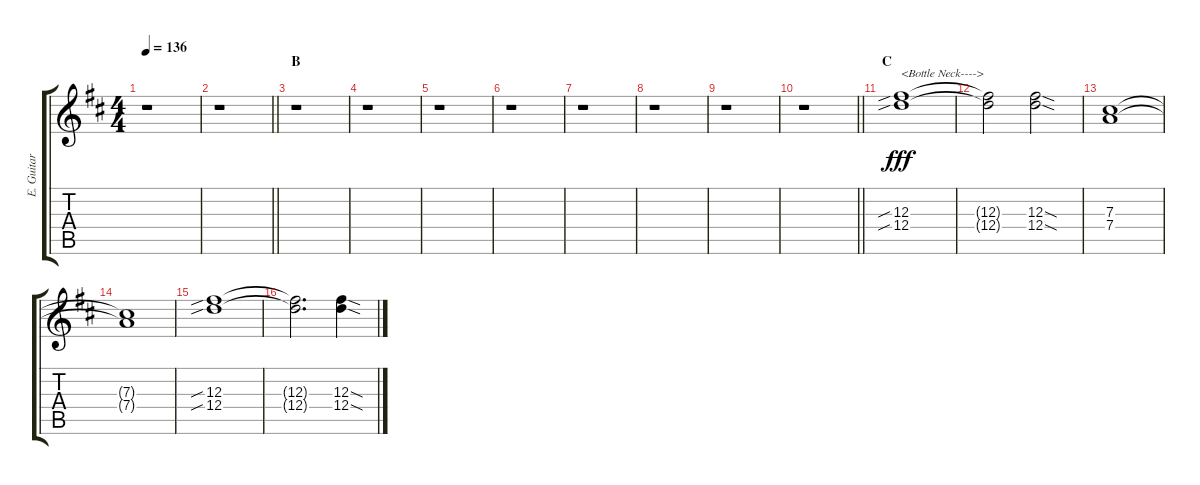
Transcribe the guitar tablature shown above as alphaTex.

\track ("E. Guitar IV" "E. Guitar ") {instrument electricguitarclean}
\staff {score tabs}
\tuning (D4 A3 Gb3 D3 A2 D2) {hide}
\ts (4 4)
\tempo 136
\clef g2
\ks d
r.1{dy fff} |
\barLineRight lightlight
r.1 |
\section ("" "B")
r.1 |
r.1 |
r.1 |
r.1 |
r.1 |
r.1 |
r.1 |
\barLineRight lightlight
r.1 |
\section ("" "C")
(12.3{sib} 12.4{sib}).1{txt "<Bottle Neck---->"} |
(12.3{t} 12.4{t}).2 (12.3{sod} 12.4{sod}).2 |
(7.3 7.4).1 |
(7.3{t} 7.4{t}).1 |
(12.3{sib} 12.4{sib}).1 |
(12.3{t} 12.4{t}).2{d} (12.3{sod} 12.4{sod}).4
